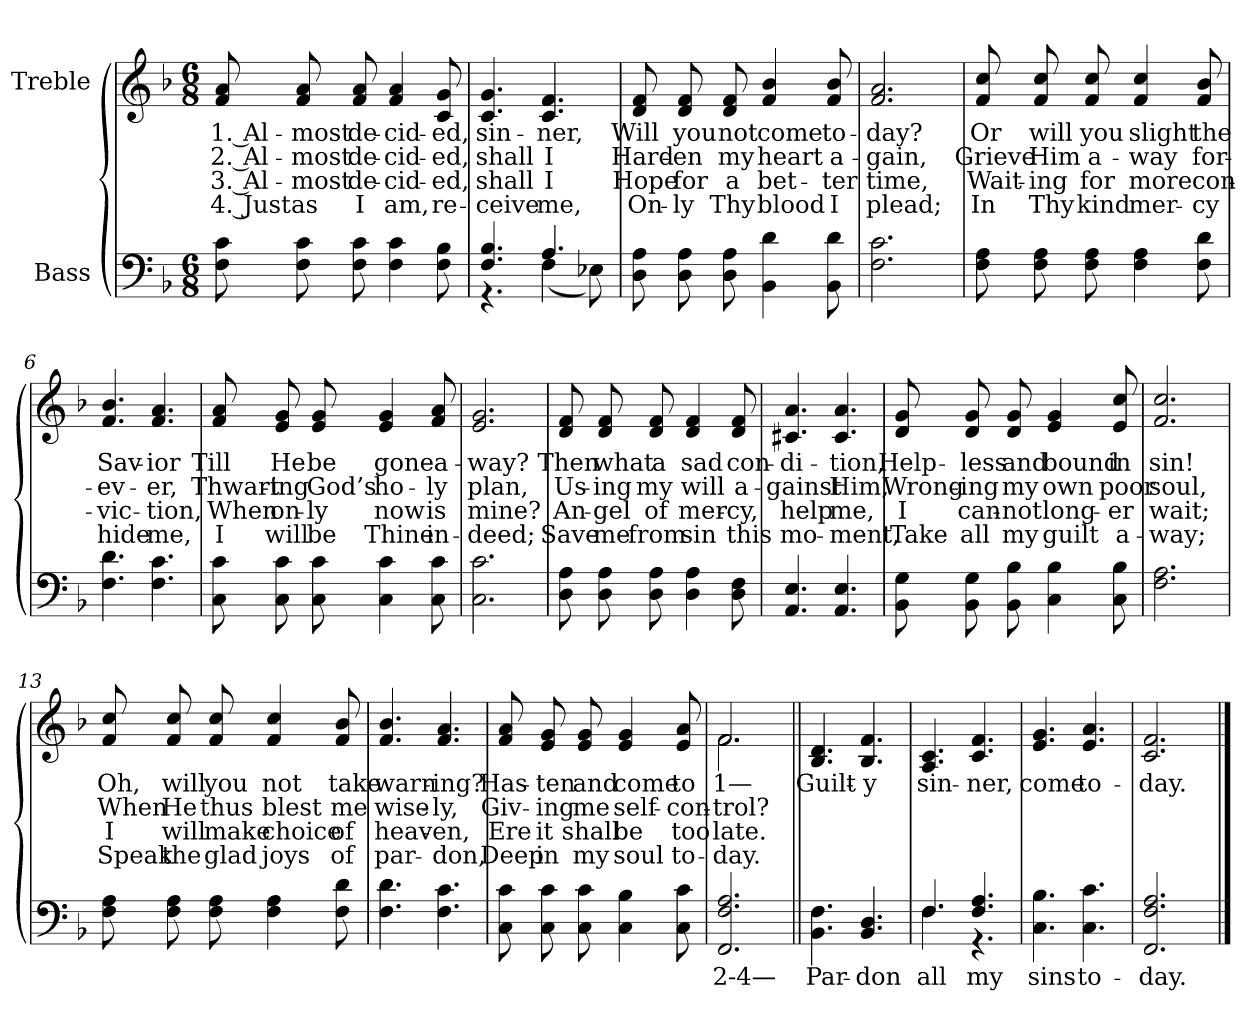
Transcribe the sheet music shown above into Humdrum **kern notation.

**kern	**text	**kern	**text	**text	**text	**text
*part2	*part2	*part1	*part1	*part1	*part1	*part1
*staff2	*staff2	*staff1	*staff1	*staff1	*staff1	*staff1
*I"Bass	*	*I"Treble	*	*	*	*
*clefF4	*	*clefG2	*	*	*	*
*k[b-]	*	*k[b-]	*	*	*	*
*F:	*	*F:	*	*	*	*
*M6/8	*	*M6/8	*	*	*	*
*MM60	*	*MM60	*	*	*	*
=1	=1	=1	=1	=1	=1	=1
8F 8cL	.	8f 8aL	-1. Al-	-2. Al-	-3. Al-	-4. Just
8F 8c	.	8f 8a	-most	-most	-most	-as
8F 8c	.	8f 8a	-de-	-de-	-de-	-I
4F 4c	.	4f 4a	-cid-	-cid-	-cid-	-am,
8F 8B-	.	8c 8g	-ed,	-ed,	-ed,	-re-
=2	=2	=2	=2	=2	=2	=2
*^	*	*	*	*	*	*
4.F 4.B-	4.r	.	4.c 4.g	-sin-	-shall	-shall	-ceive
4.A	(4F	.	4.c 4.f	-ner,	-I	-I	-me,
.	8E-)	.	.	.	.	.	.
*v	*v	*	*	*	*	*	*
=3	=3	=3	=3	=3	=3	=3
8D 8AL	.	8d 8fL	-Will	-Hard-	-Hope	-On-
8D 8A	.	8d 8f	-you	-en	-for	-ly
8D 8A	.	8d 8f	-not	-my	-a	-Thy
4BB- 4d	.	4f 4b-	-come	-heart	-bet-	-blood
8BB- 8d	.	8f 8b-	-to-	-a-	-ter	-I
=4	=4	=4	=4	=4	=4	=4
2.F 2.c	.	2.f 2.a	-day?	-gain,	-time,	-plead;
=5	=5	=5	=5	=5	=5	=5
8F 8AL	.	8f 8ccL	-Or	-Grieve	-Wait-	-In
8F 8A	.	8f 8cc	-will	-Him	-ing	-Thy
8F 8A	.	8f 8cc	-you	-a-	-for	-kind
4F 4A	.	4f 4cc	-slight	-way	-more	-mer-
8F 8d	.	8f 8b-	-the	-for-	-con-	-cy
=6	=6	=6	=6	=6	=6	=6
4.F 4.d	.	4.f 4.b-	-Sav-	-ev-	-vic-	-hide
4.F 4.c	.	4.f 4.a	-ior	-er,	-tion,	-me,
=7	=7	=7	=7	=7	=7	=7
8C 8cL	.	8f 8aL	-Till	-Thwart-	-When	-I
8C 8c	.	8e 8g	-He	-ing	-on-	-will
8C 8c	.	8e 8g	-be	-God’s	-ly	-be
4C 4c	.	4e 4g	-gone	-ho-	-now	-Thine
8C 8c	.	8f 8a	-a-	-ly	-is	-in-
=8	=8	=8	=8	=8	=8	=8
2.C 2.c	.	2.e 2.g	-way?	-plan,	-mine?	-deed;
=9	=9	=9	=9	=9	=9	=9
8D 8AL	.	8d 8fL	-Then	-Us-	-An-	-Save
8D 8A	.	8d 8f	-what	-ing	-gel	-me
8D 8A	.	8d 8f	-a	-my	-of	-from
4D 4A	.	4d 4f	-sad	-will	-mer-	-sin
8D 8F	.	8d 8f	-con-	-a-	-cy,	-this
=10	=10	=10	=10	=10	=10	=10
4.AA 4.E	.	4.c# 4.a	-di-	-gainst	-help	-mo-
4.AA 4.E	.	4.c# 4.a	-tion,	-Him,	-me,	-ment,
=11	=11	=11	=11	=11	=11	=11
8BB- 8GL	.	8d 8gL	-Help-	-Wrong-	-I	-Take
8BB- 8G	.	8d 8g	-less	-ing	-can-	-all
8BB- 8B-	.	8d 8g	-and	-my	-not	-my
4C 4B-	.	4e 4g	-bound	-own	-long-	-guilt
8C 8B-	.	8e 8cc	-in	-poor	-er	-a-
=12	=12	=12	=12	=12	=12	=12
2.F 2.A	.	2.f 2.cc	-sin!	-soul,	-wait;	-way;
=13	=13	=13	=13	=13	=13	=13
8F 8AL	.	8f 8ccL	-Oh,	-When	-I	-Speak
8F 8A	.	8f 8cc	-will	-He	-will	-the
8F 8A	.	8f 8cc	-you	-thus	-make	-glad
4F 4A	.	4f 4cc	-not	-blest	-choice	-joys
8F 8d	.	8f 8b-	-take	-me	-of	-of
=14	=14	=14	=14	=14	=14	=14
4.F 4.d	.	4.f 4.b-	-warn-	-wise-	-heav-	-par-
4.F 4.c	.	4.f 4.a	-ing?	-ly,	-en,	-don,
=15	=15	=15	=15	=15	=15	=15
8C 8cL	.	8f 8aL	-Has-	-Giv-	-Ere	-Deep
8C 8c	.	8e 8g	-ten	-ing	-it	-in
8C 8c	.	8e 8g	-and	-me	-shall	-my
4C 4B-	.	4e 4g	-come	-self-	-be	-soul
8C 8c	.	8e 8a	-to	-con-	-too	-to-
=16	=16	=16	=16	=16	=16	=16
*	*	*^	*	*	*	*
2.FF 2.F 2.A	-2-4—	2.f	2.f	-1—	-trol?	-late.	-day.
=17||	=17||	=17||	=17||	=17||	=17||	=17||	=17||
!	!	!LO:TX:a:t=Refrain	!	!	!	!	!
*	*	*v	*v	*	*	*	*
4.BB- 4.F	-Par-	4.B- 4.d	-Guilt-	.	.	.
4.BB- 4.D	-don	4.B- 4.f	-y	.	.	.
=18	=18	=18	=18	=18	=18	=18
*^	*	*	*	*	*	*
4.F	4.F	-all	4.A 4.c	-sin-	.	.	.
4.F 4.A	4.r	-my	4.c 4.f	-ner,	.	.	.
*v	*v	*	*	*	*	*	*
=19	=19	=19	=19	=19	=19	=19
4.C 4.B-	-sins	4.e 4.g	-come	.	.	.
4.C 4.c	-to-	4.e 4.a	-to-	.	.	.
=20	=20	=20	=20	=20	=20	=20
2.FF 2.F 2.A	-day.	2.c 2.f	-day.	.	.	.
==	==	==	==	==	==	==
*-	*-	*-	*-	*-	*-	*-
